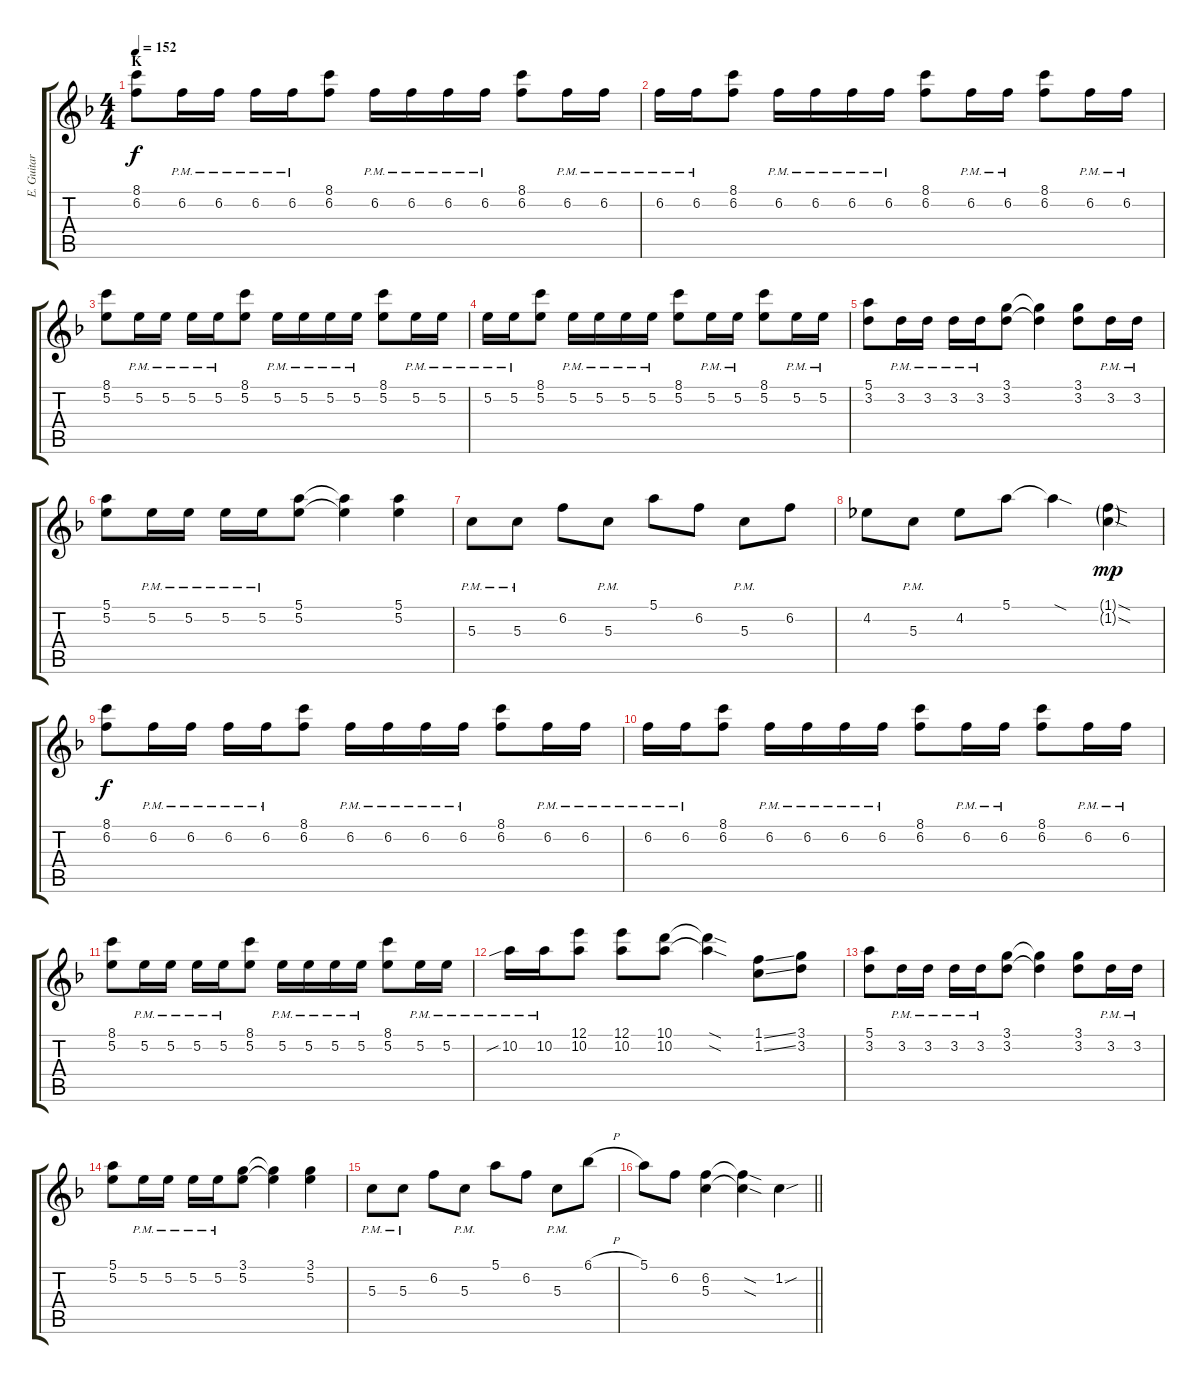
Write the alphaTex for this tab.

\track ("E. Guitar III" "E. Guitar ") {instrument overdrivenguitar}
\staff {score tabs}
\tuning (E4 B3 G3 D3 A2 E2) {hide}
\ts (4 4)
\section ("" "K")
\tempo 152
\clef g2
\ks f
(8.1 6.2).8{dy f} 6.2{pm}.16 6.2{pm}.16 6.2{pm}.16 6.2{pm}.16 (8.1 6.2).8 6.2{pm}.16 6.2{pm}.16 6.2{pm}.16 6.2{pm}.16 (8.1 6.2).8 6.2{pm}.16 6.2{pm}.16 |
6.2{pm}.16 6.2{pm}.16 (8.1 6.2).8 6.2{pm}.16 6.2{pm}.16 6.2{pm}.16 6.2{pm}.16 (8.1 6.2).8 6.2{pm}.16 6.2{pm}.16 (8.1 6.2).8 6.2{pm}.16 6.2{pm}.16 |
(8.1 5.2).8 5.2{pm}.16 5.2{pm}.16 5.2{pm}.16 5.2{pm}.16 (8.1 5.2).8 5.2{pm}.16 5.2{pm}.16 5.2{pm}.16 5.2{pm}.16 (8.1 5.2).8 5.2{pm}.16 5.2{pm}.16 |
5.2{pm}.16 5.2{pm}.16 (8.1 5.2).8 5.2{pm}.16 5.2{pm}.16 5.2{pm}.16 5.2{pm}.16 (8.1 5.2).8 5.2{pm}.16 5.2{pm}.16 (8.1 5.2).8 5.2{pm}.16 5.2{pm}.16 |
(5.1 3.2).8 3.2{pm}.16 3.2{pm}.16 3.2{pm}.16 3.2{pm}.16 (3.1 3.2).8 (3.1{t} 3.2{t}).4 (3.1 3.2).8 3.2{pm}.16 3.2{pm}.16 |
(5.1 5.2).8 5.2{pm}.16 5.2{pm}.16 5.2{pm}.16 5.2{pm}.16 (5.1 5.2).8 (5.1{t} 5.2{t}).4 (5.1 5.2).4 |
5.3{pm}.8 5.3{pm}.8 6.2.8 5.3{pm}.8 5.1.8 6.2.8 5.3{pm}.8 6.2.8 |
4.2.8 5.3{pm}.8 4.2.8 5.1.8 5.1{sod t}.4 (1.1{sod g} 1.2{sod g}).4{dy mp} |
(8.1 6.2).8{dy f} 6.2{pm}.16 6.2{pm}.16 6.2{pm}.16 6.2{pm}.16 (8.1 6.2).8 6.2{pm}.16 6.2{pm}.16 6.2{pm}.16 6.2{pm}.16 (8.1 6.2).8 6.2{pm}.16 6.2{pm}.16 |
6.2{pm}.16 6.2{pm}.16 (8.1 6.2).8 6.2{pm}.16 6.2{pm}.16 6.2{pm}.16 6.2{pm}.16 (8.1 6.2).8 6.2{pm}.16 6.2{pm}.16 (8.1 6.2).8 6.2{pm}.16 6.2{pm}.16 |
(8.1 5.2).8 5.2{pm}.16 5.2{pm}.16 5.2{pm}.16 5.2{pm}.16 (8.1 5.2).8 5.2{pm}.16 5.2{pm}.16 5.2{pm}.16 5.2{pm}.16 (8.1 5.2).8 5.2{pm}.16 5.2{pm}.16 |
10.2{sib pm}.16 10.2{pm}.16 (12.1 10.2).8 (12.1 10.2).8 (10.1 10.2).8 (10.1{sod t} 10.2{sod t}).4 (1.1{ss} 1.2{ss}).8 (3.1 3.2).8 |
(5.1 3.2).8 3.2{pm}.16 3.2{pm}.16 3.2{pm}.16 3.2{pm}.16 (3.1 3.2).8 (3.1{t} 3.2{t}).4 (3.1 3.2).8 3.2{pm}.16 3.2{pm}.16 |
(5.1 5.2).8 5.2{pm}.16 5.2{pm}.16 5.2{pm}.16 5.2{pm}.16 (3.1 5.2).8 (3.1{t} 5.2{t}).4 (3.1 5.2).4 |
5.3{pm}.8 5.3{pm}.8 6.2.8 5.3{pm}.8 5.1.8 6.2.8 5.3{pm}.8 6.1{h}.8 |
\barLineRight lightlight
5.1.8 6.2.8 (6.2 5.3).4 (6.2{sod t} 5.3{sod t}).4 1.2{sou}.4
